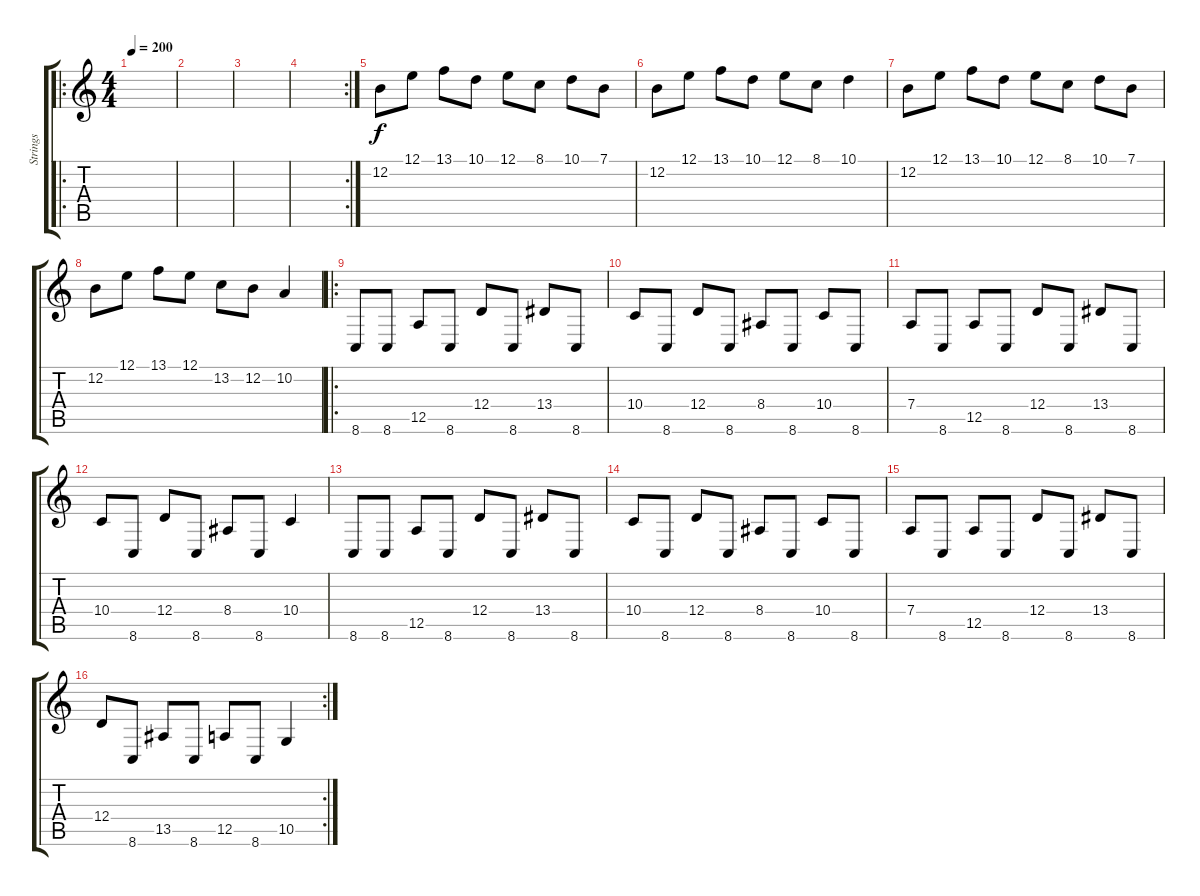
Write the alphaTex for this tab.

\track ("Strings" "Strings") {instrument stringensemble2}
\staff {score tabs}
\tuning (E4 B3 G3 D3 A2 E2) {hide}
\ro
\ts (4 4)
\tempo 200
\clef g2
\ks c
|
|
|
\rc 2
|
12.2.8 12.1.8 13.1.8 10.1.8 12.1.8 8.1.8 10.1.8 7.1.8 |
12.2.8 12.1.8 13.1.8 10.1.8 12.1.8 8.1.8 10.1.4 |
12.2.8 12.1.8 13.1.8 10.1.8 12.1.8 8.1.8 10.1.8 7.1.8 |
12.2.8 12.1.8 13.1.8 12.1.8 13.2.8 12.2.8 10.2.4 |
\ro
8.6.8 8.6.8 12.5.8 8.6.8 12.4.8 8.6.8 13.4.8 8.6.8 |
10.4.8 8.6.8 12.4.8 8.6.8 8.4.8 8.6.8 10.4.8 8.6.8 |
7.4.8 8.6.8 12.5.8 8.6.8 12.4.8 8.6.8 13.4.8 8.6.8 |
10.4.8 8.6.8 12.4.8 8.6.8 8.4.8 8.6.8 10.4.4 |
8.6.8 8.6.8 12.5.8 8.6.8 12.4.8 8.6.8 13.4.8 8.6.8 |
10.4.8 8.6.8 12.4.8 8.6.8 8.4.8 8.6.8 10.4.8 8.6.8 |
7.4.8 8.6.8 12.5.8 8.6.8 12.4.8 8.6.8 13.4.8 8.6.8 |
\rc 2
12.4.8 8.6.8 13.5.8 8.6.8 12.5.8 8.6.8 10.5.4
